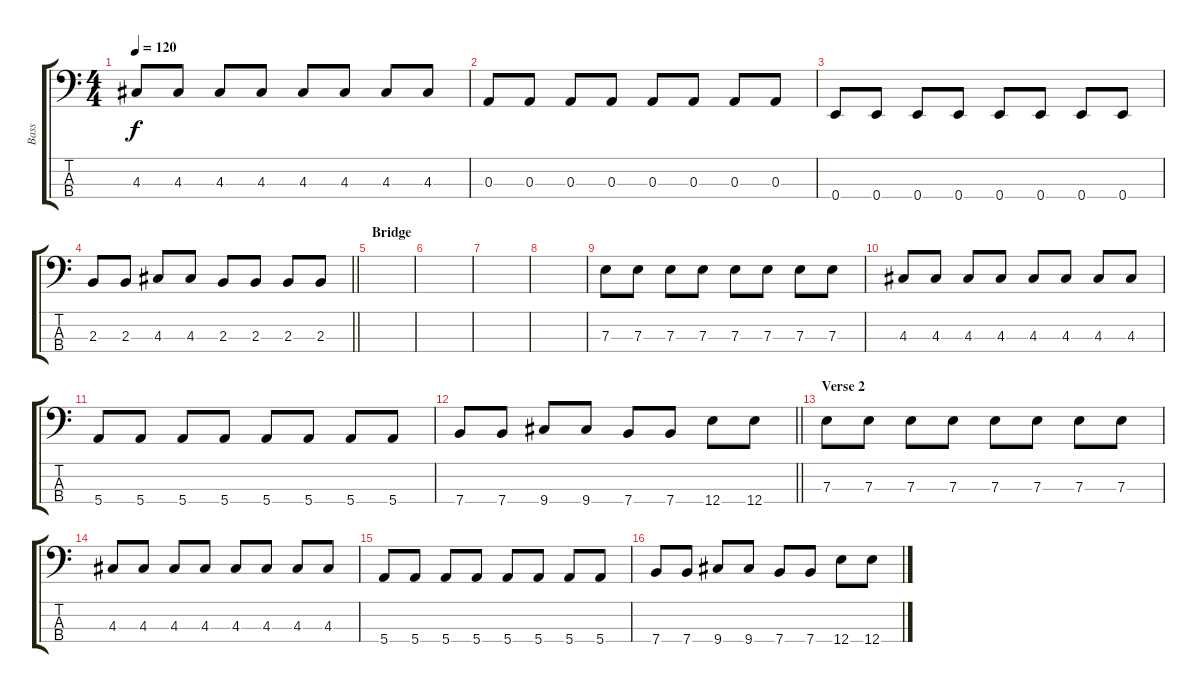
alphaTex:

\track ("Bass" "Bass") {instrument electricbassfinger}
\staff {score tabs}
\tuning (G2 D2 A1 E1) {hide}
\ts (4 4)
\tempo 120
\clef f4
\ks c
4.3.8{dy f} 4.3.8 4.3.8 4.3.8 4.3.8 4.3.8 4.3.8 4.3.8 |
0.3.8 0.3.8 0.3.8 0.3.8 0.3.8 0.3.8 0.3.8 0.3.8 |
0.4.8 0.4.8 0.4.8 0.4.8 0.4.8 0.4.8 0.4.8 0.4.8 |
\barLineRight lightlight
2.3.8 2.3.8 4.3.8 4.3.8 2.3.8 2.3.8 2.3.8 2.3.8 |
\section ("" "Bridge")
|
|
|
|
7.3.8 7.3.8 7.3.8 7.3.8 7.3.8 7.3.8 7.3.8 7.3.8 |
4.3.8 4.3.8 4.3.8 4.3.8 4.3.8 4.3.8 4.3.8 4.3.8 |
5.4.8 5.4.8 5.4.8 5.4.8 5.4.8 5.4.8 5.4.8 5.4.8 |
\barLineRight lightlight
7.4.8 7.4.8 9.4.8 9.4.8 7.4.8 7.4.8 12.4.8 12.4.8 |
\section ("" "Verse 2")
7.3.8 7.3.8 7.3.8 7.3.8 7.3.8 7.3.8 7.3.8 7.3.8 |
4.3.8 4.3.8 4.3.8 4.3.8 4.3.8 4.3.8 4.3.8 4.3.8 |
5.4.8 5.4.8 5.4.8 5.4.8 5.4.8 5.4.8 5.4.8 5.4.8 |
7.4.8 7.4.8 9.4.8 9.4.8 7.4.8 7.4.8 12.4.8 12.4.8
